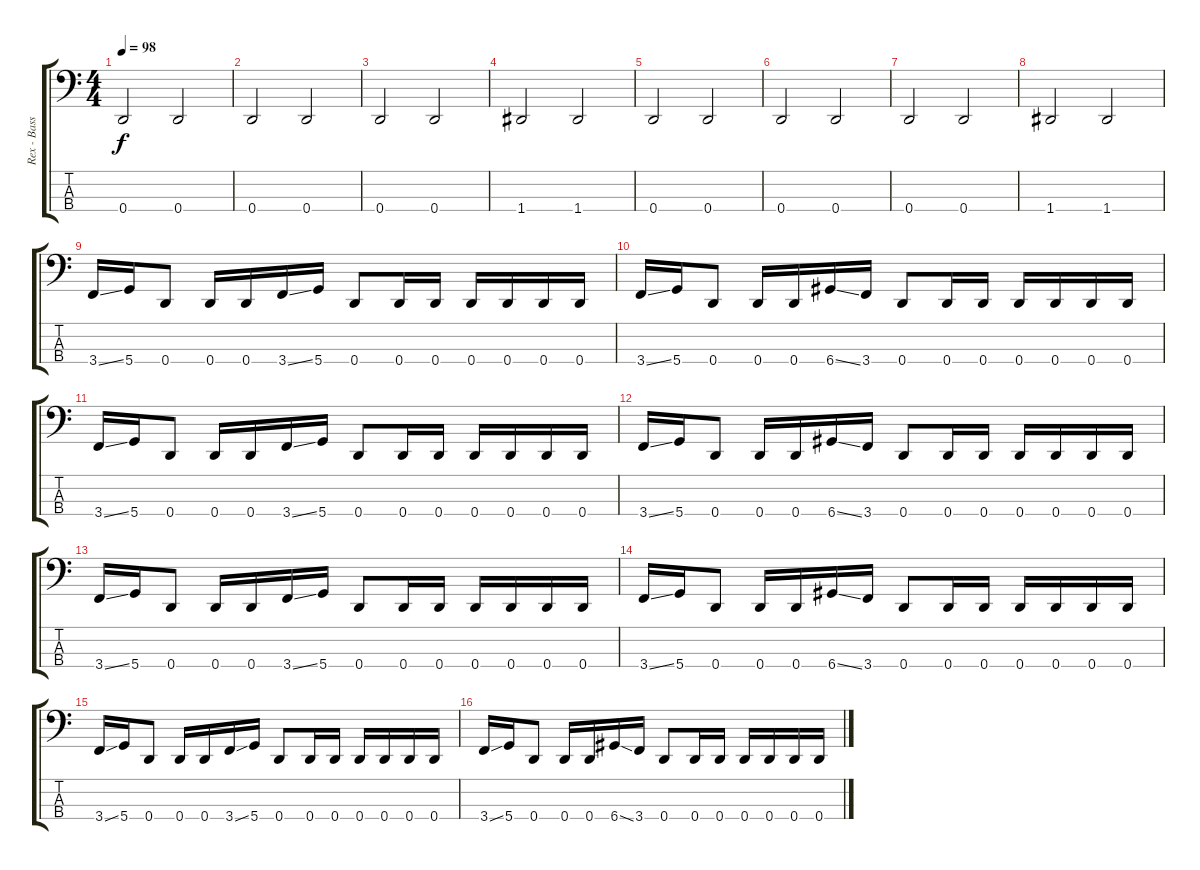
\track ("Rex - Bass" "Rex - Bass") {instrument electricbasspick}
\staff {score tabs}
\tuning (F2 C2 G1 D1) {hide}
\ts (4 4)
\tempo 98
\clef f4
\ks c
0.4.2{dy f} 0.4.2 |
0.4.2 0.4.2 |
0.4.2 0.4.2 |
1.4.2 1.4.2 |
0.4.2 0.4.2 |
0.4.2 0.4.2 |
0.4.2 0.4.2 |
1.4.2 1.4.2 |
3.4{ss}.16 5.4.16 0.4.8 0.4.16 0.4.16 3.4{ss}.16 5.4.16 0.4.8 0.4.16 0.4.16 0.4.16 0.4.16 0.4.16 0.4.16 |
3.4{ss}.16 5.4.16 0.4.8 0.4.16 0.4.16 6.4{ss}.16 3.4.16 0.4.8 0.4.16 0.4.16 0.4.16 0.4.16 0.4.16 0.4.16 |
3.4{ss}.16 5.4.16 0.4.8 0.4.16 0.4.16 3.4{ss}.16 5.4.16 0.4.8 0.4.16 0.4.16 0.4.16 0.4.16 0.4.16 0.4.16 |
3.4{ss}.16 5.4.16 0.4.8 0.4.16 0.4.16 6.4{ss}.16 3.4.16 0.4.8 0.4.16 0.4.16 0.4.16 0.4.16 0.4.16 0.4.16 |
3.4{ss}.16 5.4.16 0.4.8 0.4.16 0.4.16 3.4{ss}.16 5.4.16 0.4.8 0.4.16 0.4.16 0.4.16 0.4.16 0.4.16 0.4.16 |
3.4{ss}.16 5.4.16 0.4.8 0.4.16 0.4.16 6.4{ss}.16 3.4.16 0.4.8 0.4.16 0.4.16 0.4.16 0.4.16 0.4.16 0.4.16 |
3.4{ss}.16 5.4.16 0.4.8 0.4.16 0.4.16 3.4{ss}.16 5.4.16 0.4.8 0.4.16 0.4.16 0.4.16 0.4.16 0.4.16 0.4.16 |
3.4{ss}.16 5.4.16 0.4.8 0.4.16 0.4.16 6.4{ss}.16 3.4.16 0.4.8 0.4.16 0.4.16 0.4.16 0.4.16 0.4.16 0.4.16
